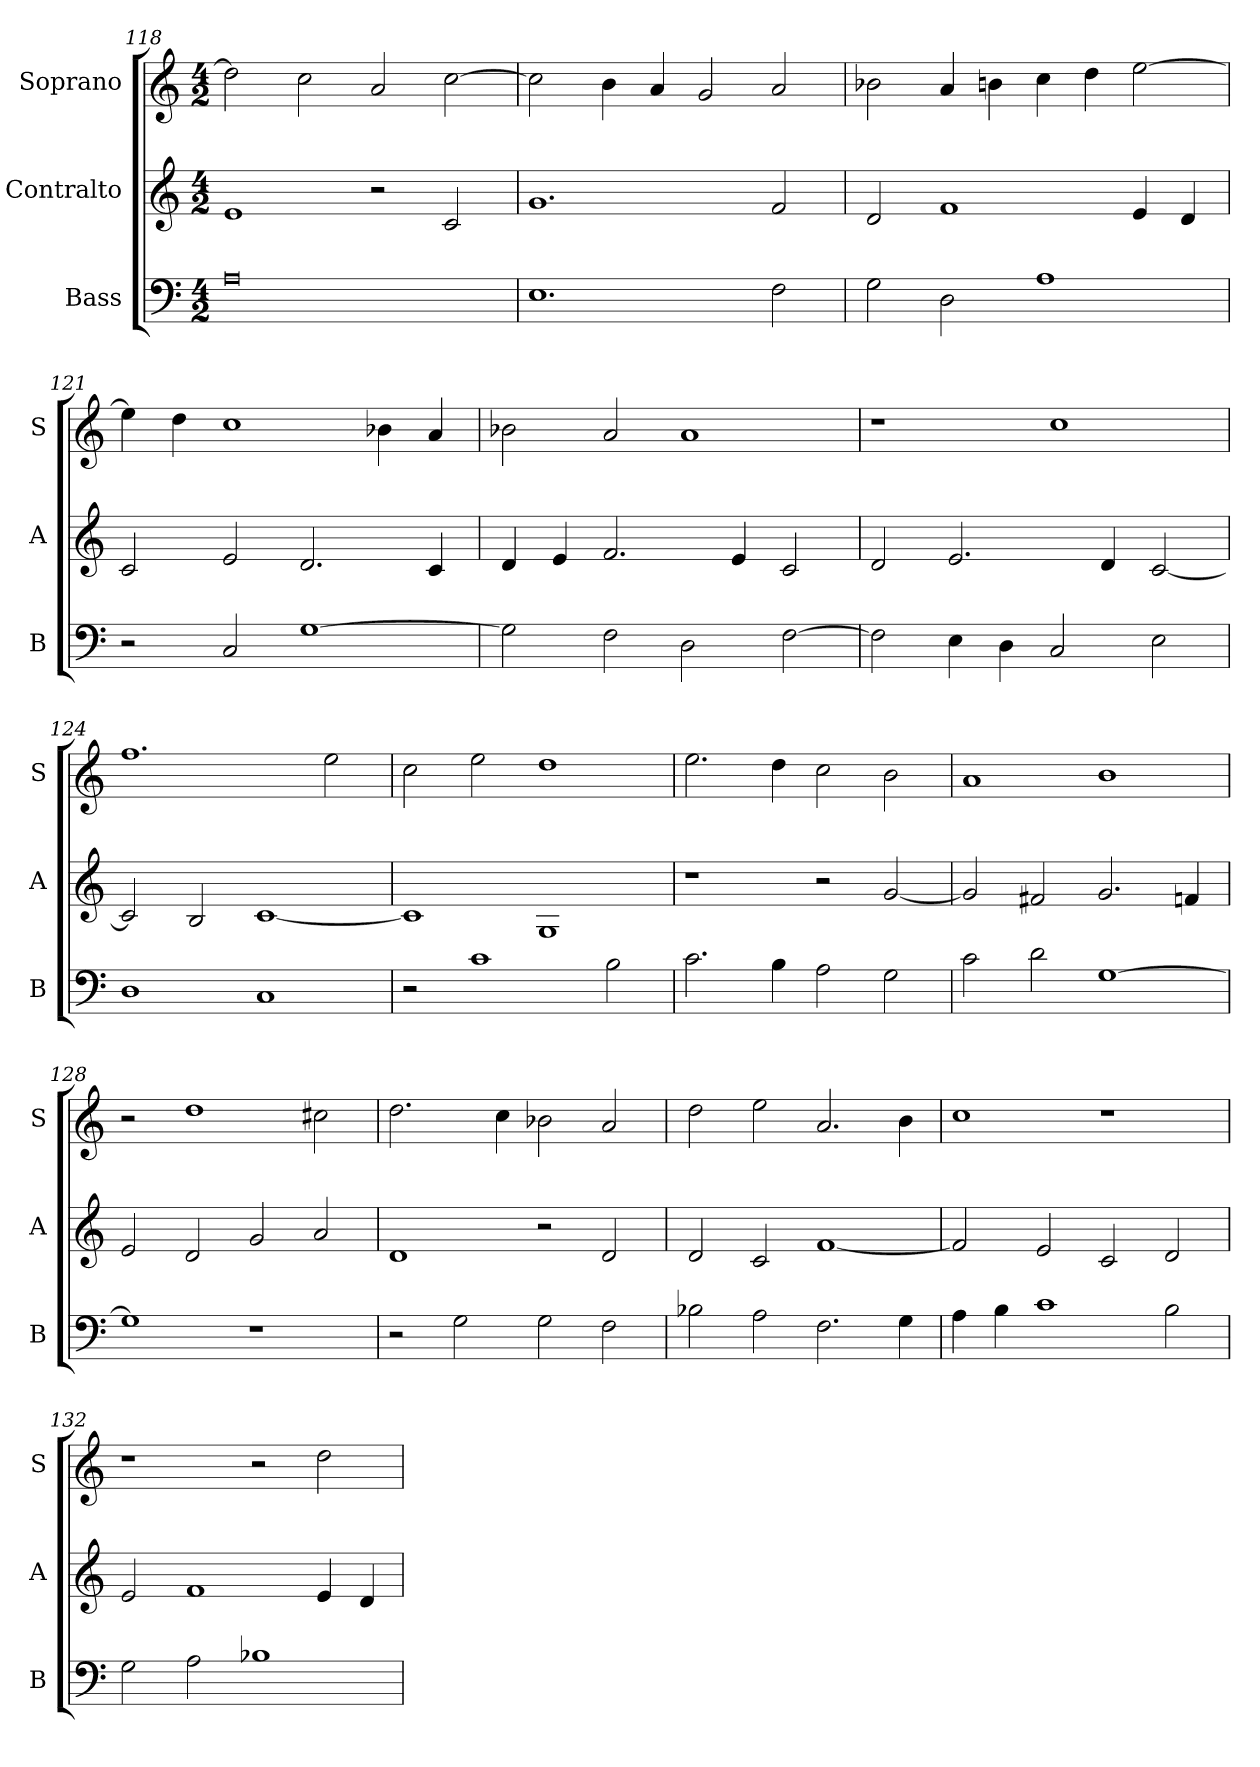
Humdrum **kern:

**kern	**kern	**kern
*part3	*part2	*part1
*staff3	*staff2	*staff1
*I"Bass	*I"Contralto	*I"Soprano
*I'B	*I'A	*I'S
*clefF4	*clefG2	*clefG2
*k[]	*k[]	*k[]
*G:mix	*G:mix	*G:mix
*M4/2	*M4/2	*M4/2
=118	=118	=118
0A	1e	2dd]
.	.	2cc
.	2r	2a
.	2c	[2cc
=119	=119	=119
1.E	1.g	2cc]
.	.	4b
.	.	4a
.	.	2g
2F	2f	2a
=120	=120	=120
2G	2d	2b-X
2D	1f	4a
.	.	4bn
1A	.	4cc
.	.	4dd
.	4e	[2ee
.	4d	.
=121	=121	=121
2r	2c	4ee]
.	.	4dd
2C	2e	1cc
[1G	2.d	.
.	.	4b-X
.	4c	4a
=122	=122	=122
2G]	4d	2b-X
.	4e	.
2F	2.f	2a
2D	.	1a
.	4e	.
[2F	2c	.
=123	=123	=123
2F]	2d	1r
4E	2.e	.
4D	.	.
2C	.	1cc
.	4d	.
2E	[2c	.
=124	=124	=124
1D	2c]	1.ff
.	2B	.
1C	[1c	.
.	.	2ee
=125	=125	=125
2r	1c]	2cc
1c	.	2ee
.	1G	1dd
2B	.	.
=126	=126	=126
2.c	1r	2.ee
4B	.	4dd
2A	2r	2cc
2G	[2g	2b
=127	=127	=127
2c	2g]	1a
2d	2f#X	.
[1G	2.g	1b
.	4fn	.
=128	=128	=128
1G]	2e	2r
.	2d	1dd
1r	2g	.
.	2a	2cc#X
=129	=129	=129
2r	1d	2.dd
2G	.	.
.	.	4cc
2G	2r	2b-X
2F	2d	2a
=130	=130	=130
2B-X	2d	2dd
2A	2c	2ee
2.F	[1f	2.a
4G	.	4b
=131	=131	=131
4A	2f]	1cc
4B	.	.
1c	2e	.
.	2c	1r
2B	2d	.
=132	=132	=132
2G	2e	1r
2A	1f	.
1B-X	.	2r
.	4e	2dd
.	4d	.
=	=	=
*-	*-	*-
